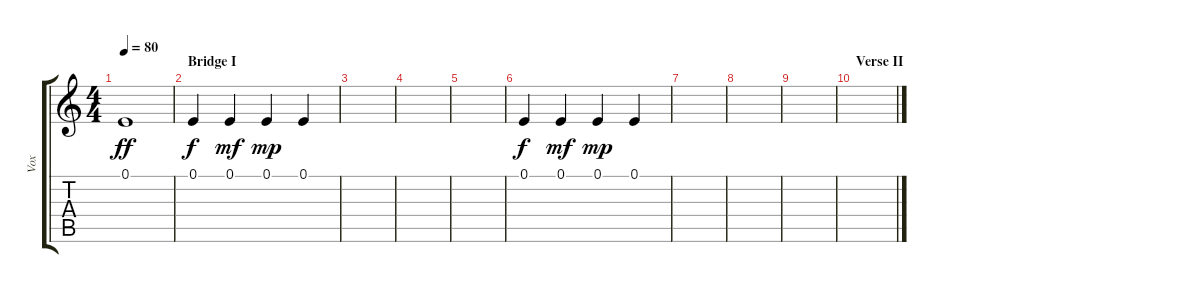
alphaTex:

\track ("Vox" "Vox") {instrument synthvoice}
\staff {score tabs}
\tuning (E4 B3 G3 D3 A2 E2) {hide}
\ts (4 4)
\tempo 80
\clef g2
\ks c
0.1.1{dy ff} |
\section ("" "Bridge I")
0.1.4{dy f} 0.1.4{dy mf} 0.1.4{dy mp} 0.1.4 |
|
|
|
0.1.4{dy f} 0.1.4{dy mf} 0.1.4{dy mp} 0.1.4 |
|
|
|
\section ("" "Verse II")
